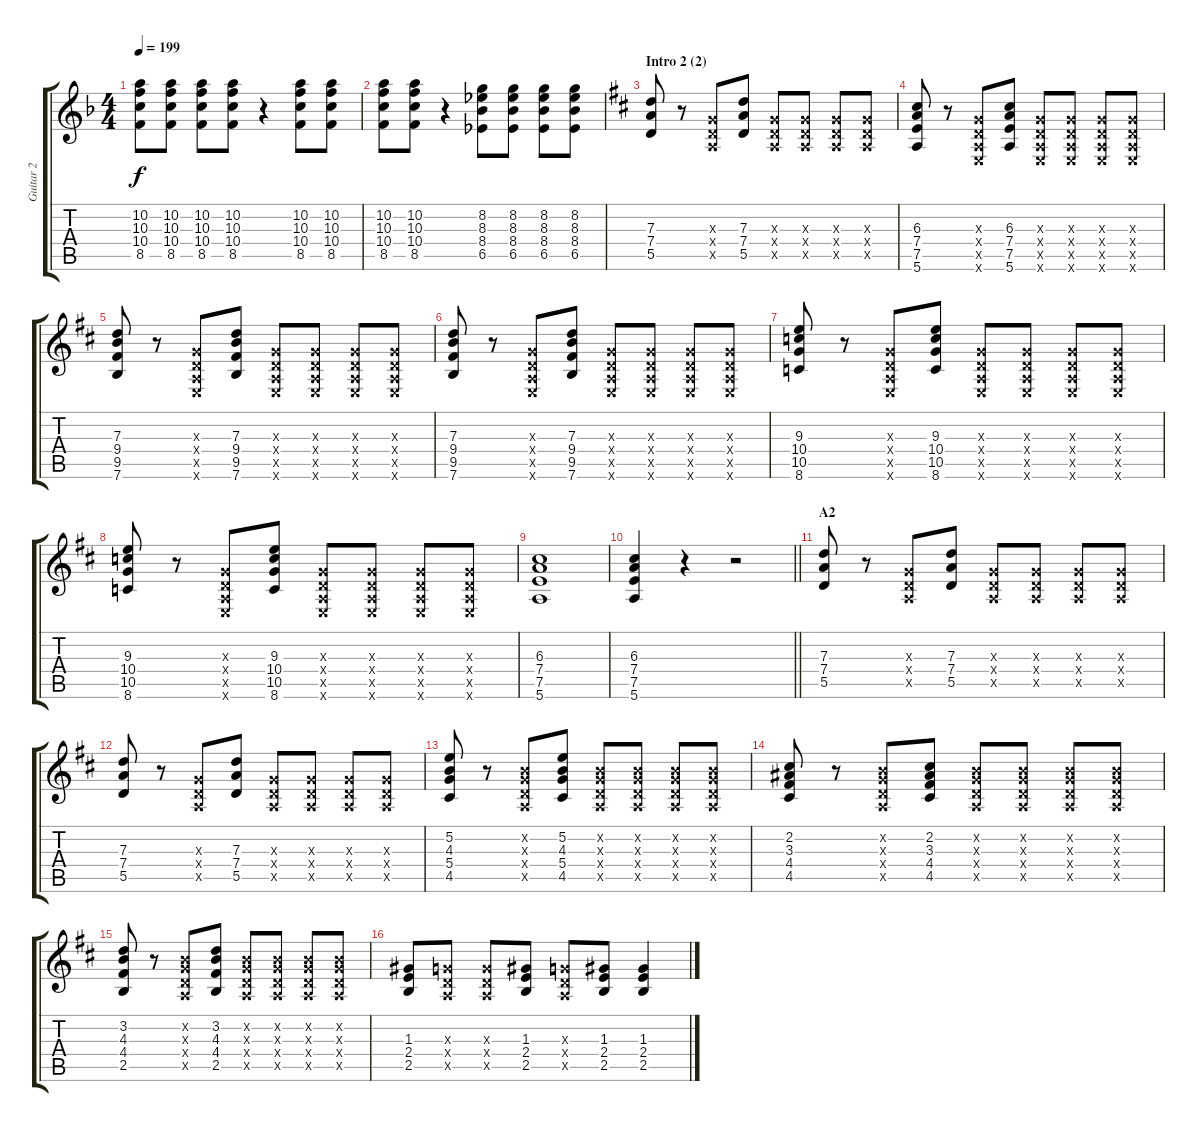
\track ("Guitar 2" "Guitar 2") {instrument distortionguitar}
\staff {score tabs}
\tuning (E4 B3 G3 D3 A2 E2) {hide}
\ts (4 4)
\tempo 199
\clef g2
\ks f
(10.2 10.3 10.4 8.5).8{dy f} (10.2 10.3 10.4 8.5).8 (10.2 10.3 10.4 8.5).8 (10.2 10.3 10.4 8.5).8 r.4 (10.2 10.3 10.4 8.5).8 (10.2 10.3 10.4 8.5).8 |
(10.2 10.3 10.4 8.5).8 (10.2 10.3 10.4 8.5).8 r.4 (8.2 8.3 8.4 6.5).8 (8.2 8.3 8.4 6.5).8 (8.2 8.3 8.4 6.5).8 (8.2 8.3 8.4 6.5).8 |
\section ("" "Intro 2 (2)")
\ks d
(7.3 7.4 5.5).8 r.8 (0.3{x} 0.4{x} 0.5{x}).8 (7.3 7.4 5.5).8 (0.3{x} 0.4{x} 0.5{x}).8 (0.3{x} 0.4{x} 0.5{x}).8 (0.3{x} 0.4{x} 0.5{x}).8 (0.3{x} 0.4{x} 0.5{x}).8 |
(6.3 7.4 7.5 5.6).8 r.8 (0.3{x} 0.4{x} 0.5{x} 0.6{x}).8 (6.3 7.4 7.5 5.6).8 (0.3{x} 0.4{x} 0.5{x} 0.6{x}).8 (0.3{x} 0.4{x} 0.5{x} 0.6{x}).8 (0.3{x} 0.4{x} 0.5{x} 0.6{x}).8 (0.3{x} 0.4{x} 0.5{x} 0.6{x}).8 |
(7.3 9.4 9.5 7.6).8 r.8 (0.3{x} 0.4{x} 0.5{x} 0.6{x}).8 (7.3 9.4 9.5 7.6).8 (0.3{x} 0.4{x} 0.5{x} 0.6{x}).8 (0.3{x} 0.4{x} 0.5{x} 0.6{x}).8 (0.3{x} 0.4{x} 0.5{x} 0.6{x}).8 (0.3{x} 0.4{x} 0.5{x} 0.6{x}).8 |
(7.3 9.4 9.5 7.6).8 r.8 (0.3{x} 0.4{x} 0.5{x} 0.6{x}).8 (7.3 9.4 9.5 7.6).8 (0.3{x} 0.4{x} 0.5{x} 0.6{x}).8 (0.3{x} 0.4{x} 0.5{x} 0.6{x}).8 (0.3{x} 0.4{x} 0.5{x} 0.6{x}).8 (0.3{x} 0.4{x} 0.5{x} 0.6{x}).8 |
(9.3 10.4 10.5 8.6).8 r.8 (0.3{x} 0.4{x} 0.5{x} 0.6{x}).8 (9.3 10.4 10.5 8.6).8 (0.3{x} 0.4{x} 0.5{x} 0.6{x}).8 (0.3{x} 0.4{x} 0.5{x} 0.6{x}).8 (0.3{x} 0.4{x} 0.5{x} 0.6{x}).8 (0.3{x} 0.4{x} 0.5{x} 0.6{x}).8 |
(9.3 10.4 10.5 8.6).8 r.8 (0.3{x} 0.4{x} 0.5{x} 0.6{x}).8 (9.3 10.4 10.5 8.6).8 (0.3{x} 0.4{x} 0.5{x} 0.6{x}).8 (0.3{x} 0.4{x} 0.5{x} 0.6{x}).8 (0.3{x} 0.4{x} 0.5{x} 0.6{x}).8 (0.3{x} 0.4{x} 0.5{x} 0.6{x}).8 |
(6.3 7.4 7.5 5.6).1 |
\barLineRight lightlight
(6.3 7.4 7.5 5.6).4 r.4 r.2 |
\section ("" "A2")
(7.3 7.4 5.5).8 r.8 (0.3{x} 0.4{x} 0.5{x}).8 (7.3 7.4 5.5).8 (0.3{x} 0.4{x} 0.5{x}).8 (0.3{x} 0.4{x} 0.5{x}).8 (0.3{x} 0.4{x} 0.5{x}).8 (0.3{x} 0.4{x} 0.5{x}).8 |
(7.3 7.4 5.5).8 r.8 (0.3{x} 0.4{x} 0.5{x}).8 (7.3 7.4 5.5).8 (0.3{x} 0.4{x} 0.5{x}).8 (0.3{x} 0.4{x} 0.5{x}).8 (0.3{x} 0.4{x} 0.5{x}).8 (0.3{x} 0.4{x} 0.5{x}).8 |
(5.2 4.3 5.4 4.5).8 r.8 (0.2{x} 0.3{x} 0.4{x} 0.5{x}).8 (5.2 4.3 5.4 4.5).8 (0.2{x} 0.3{x} 0.4{x} 0.5{x}).8 (0.2{x} 0.3{x} 0.4{x} 0.5{x}).8 (0.2{x} 0.3{x} 0.4{x} 0.5{x}).8 (0.2{x} 0.3{x} 0.4{x} 0.5{x}).8 |
(2.2 3.3 4.4 4.5).8 r.8 (0.2{x} 0.3{x} 0.4{x} 0.5{x}).8 (2.2 3.3 4.4 4.5).8 (0.2{x} 0.3{x} 0.4{x} 0.5{x}).8 (0.2{x} 0.3{x} 0.4{x} 0.5{x}).8 (0.2{x} 0.3{x} 0.4{x} 0.5{x}).8 (0.2{x} 0.3{x} 0.4{x} 0.5{x}).8 |
(3.2 4.3 4.4 2.5).8 r.8 (0.2{x} 0.3{x} 0.4{x} 0.5{x}).8 (3.2 4.3 4.4 2.5).8 (0.2{x} 0.3{x} 0.4{x} 0.5{x}).8 (0.2{x} 0.3{x} 0.4{x} 0.5{x}).8 (0.2{x} 0.3{x} 0.4{x} 0.5{x}).8 (0.2{x} 0.3{x} 0.4{x} 0.5{x}).8 |
(1.3 2.4 2.5).8 (0.3{x} 0.4{x} 0.5{x}).8 (0.3{x} 0.4{x} 0.5{x}).8 (1.3 2.4 2.5).8 (0.3{x} 0.4{x} 0.5{x}).8 (1.3 2.4 2.5).8 (1.3 2.4 2.5).4
